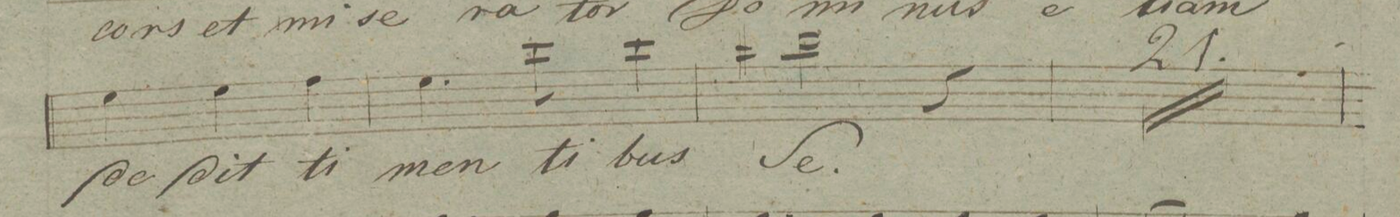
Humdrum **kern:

**kern	**text	**dynam
*I"Alto.	*	*
*clefC3	*	*
*k[f#]	*	*
*M3/4	*	*
4f#\	de-	.
4f#\	-dit	.
4g\	ti-	.
=36	=36	=36
4.f#\	-men-	.
8dd\	-ti-	.
4dd\	-bus	.
=37	=37	=37
2cc#X\	ſe	.
4r	.	.
=38	=38	=38
2.r	.	.
=39	=39	=39
2.r	.	.
=40	=40	=40
2.r	.	.
=41	=41	=41
2.r	.	.
=42	=42	=42
2.r	.	.
=43	=43	=43
2.r	.	.
=44	=44	=44
2.r	.	.
=45	=45	=45
2.r	.	.
=46	=46	=46
2.r	.	.
=47	=47	=47
2.r	.	.
=48	=48	=48
2.r	.	.
=49	=49	=49
2.r	.	.
=50	=50	=50
2.r	.	.
=51	=51	=51
2.r	.	.
=52	=52	=52
2.r	.	.
=53	=53	=53
2.r	.	.
=54	=54	=54
2.r	.	.
=55	=55	=55
2.r	.	.
=56	=56	=56
2.r	.	.
=57	=57	=57
2.r	.	.
=58	=58	=58
2.r	.	.
=59	=59	=59
*-	*-	*-
